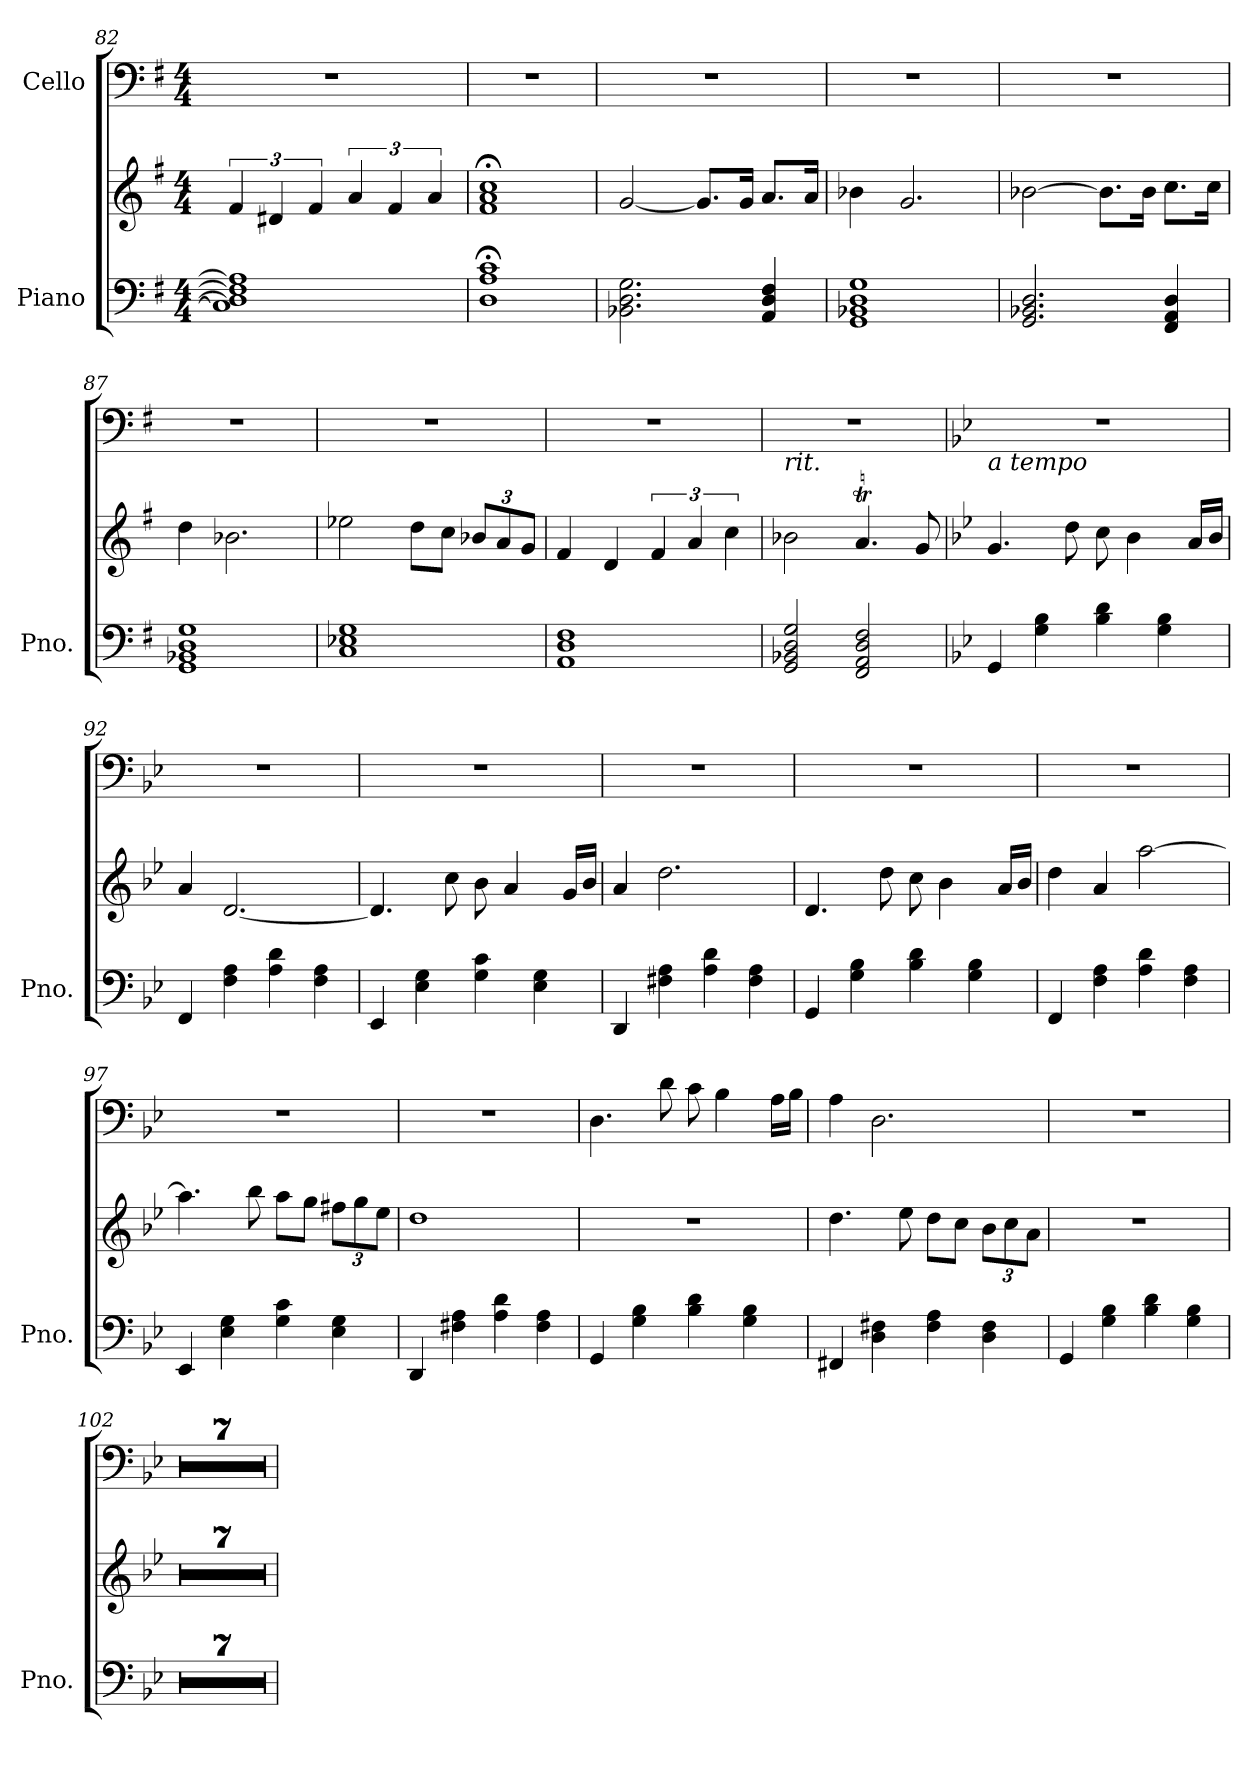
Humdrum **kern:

**kern	**kern	**kern
*part2	*part2	*part1
*staff3	*staff2	*staff1
*I"Piano	*	*I"Cello
*I'Pno.	*	*
*clefF4	*clefG2	*clefF4
*k[f#]	*k[f#]	*k[f#]
*e:	*e:	*e:
*M4/4	*M4/4	*M4/4
=82	=82	=82
1C] 1D#] 1F#] 1A]	6f#/	1r
.	6d#X/	.
.	6f#/	.
.	6a/	.
.	6f#/	.
.	6a/	.
=83	=83	=83
1D;< 1A;< 1c;<	1f#;< 1a;< 1cc;<	1r
=84	=84	=84
2.BB-X\ 2.D\ 2.G\	[2g/	1r
.	8.g/L]	.
.	16g/Jk	.
4AA/ 4D/ 4F#/	8.a/L	.
.	16a/Jk	.
!!LO:LB:g=z
=85	=85	=85
1GG 1BB-X 1D 1G	4b-X\	1r
.	2.g/	.
=86	=86	=86
2.GG/ 2.BB-X/ 2.D/	[2b-X\	1r
.	8.b-\L]	.
.	16b-\Jk	.
4FF#/ 4AA/ 4D/	8.cc\L	.
.	16cc\Jk	.
=87	=87	=87
1GG 1BB-X 1D 1G	4dd\	1r
.	2.b-X\	.
=88	=88	=88
1C 1E-X 1G	2ee-X\	1r
.	8dd\L	.
.	8cc\J	.
.	12b-X/L	.
.	12a/	.
.	12g/J	.
=89	=89	=89
1AA 1D 1F#	4f#/	1r
.	4d/	.
.	6f#/	.
.	6a/	.
.	6cc\	.
!!LO:LB:g=z
=90	=90	=90
!	!	!LO:TX:b:i:t=rit.
2GG/ 2BB-X/ 2D/ 2G/	2b-X\	1r
2FF#/ 2AA/ 2D/ 2F#/	4.aT/	.
.	8g/	.
=91	=91	=91
*k[b-e-]	*k[b-e-]	*k[b-e-]
*g:	*g:	*g:
!	!	!LO:TX:b:i:t=a tempo
4GG/	4.g/	1r
4G\ 4B-\	.	.
.	8dd\	.
4B-\ 4d\	8cc\	.
.	4b-\	.
4G\ 4B-\	.	.
.	16a/LL	.
.	16b-/JJ	.
=92	=92	=92
4FF/	4a/	1r
4F\ 4A\	[2.d/	.
4A\ 4d\	.	.
4F\ 4A\	.	.
=93	=93	=93
4EE-/	4.d/]	1r
4E-\ 4G\	.	.
.	8cc\	.
4G\ 4c\	8b-\	.
.	4a/	.
4E-\ 4G\	.	.
.	16g/LL	.
.	16b-/JJ	.
=94	=94	=94
4DD/	4a/	1r
4F#X\ 4A\	2.dd\	.
4A\ 4d\	.	.
4F#\ 4A\	.	.
!!LO:PB:g=z
=95	=95	=95
4GG/	4.d/	1r
4G\ 4B-\	.	.
.	8dd\	.
4B-\ 4d\	8cc\	.
.	4b-\	.
4G\ 4B-\	.	.
.	16a/LL	.
.	16b-/JJ	.
=96	=96	=96
4FF/	4dd\	1r
4F\ 4A\	4a/	.
4A\ 4d\	[2aa\	.
4F\ 4A\	.	.
=97	=97	=97
4EE-/	4.aa\]	1r
4E-\ 4G\	.	.
.	8bb-\	.
4G\ 4c\	8aa\L	.
.	8gg\J	.
4E-\ 4G\	12ff#X\L	.
.	12gg\	.
.	12ee-\J	.
=98	=98	=98
4DD/	1dd	1r
4F#X\ 4A\	.	.
4A\ 4d\	.	.
4F#\ 4A\	.	.
!!LO:LB:g=z
=99	=99	=99
4GG/	1r	4.D\
4G\ 4B-\	.	.
.	.	8d\
4B-\ 4d\	.	8c\
.	.	4B-\
4G\ 4B-\	.	.
.	.	16A\LL
.	.	16B-\JJ
=100	=100	=100
4FF#X/	4.dd\	4A\
4D\ 4F#X\	.	2.D\
.	8ee-\	.
4F#\ 4A\	8dd\L	.
.	8cc\J	.
4D\ 4F#\	12b-\L	.
.	12cc\	.
.	12a\J	.
=101	=101	=101
4GG/	1r	1r
4G\ 4B-\	.	.
4B-\ 4d\	.	.
4G\ 4B-\	.	.
=102	=102	=102
1r	1r	1r
=103	=103	=103
1r	1r	1r
!!LO:LB:g=z
=104	=104	=104
1r	1r	1r
=105	=105	=105
1r	1r	1r
=106	=106	=106
1r	1r	1r
=107	=107	=107
1r	1r	1r
=108	=108	=108
1r	1r	1r
=	=	=
*-	*-	*-
